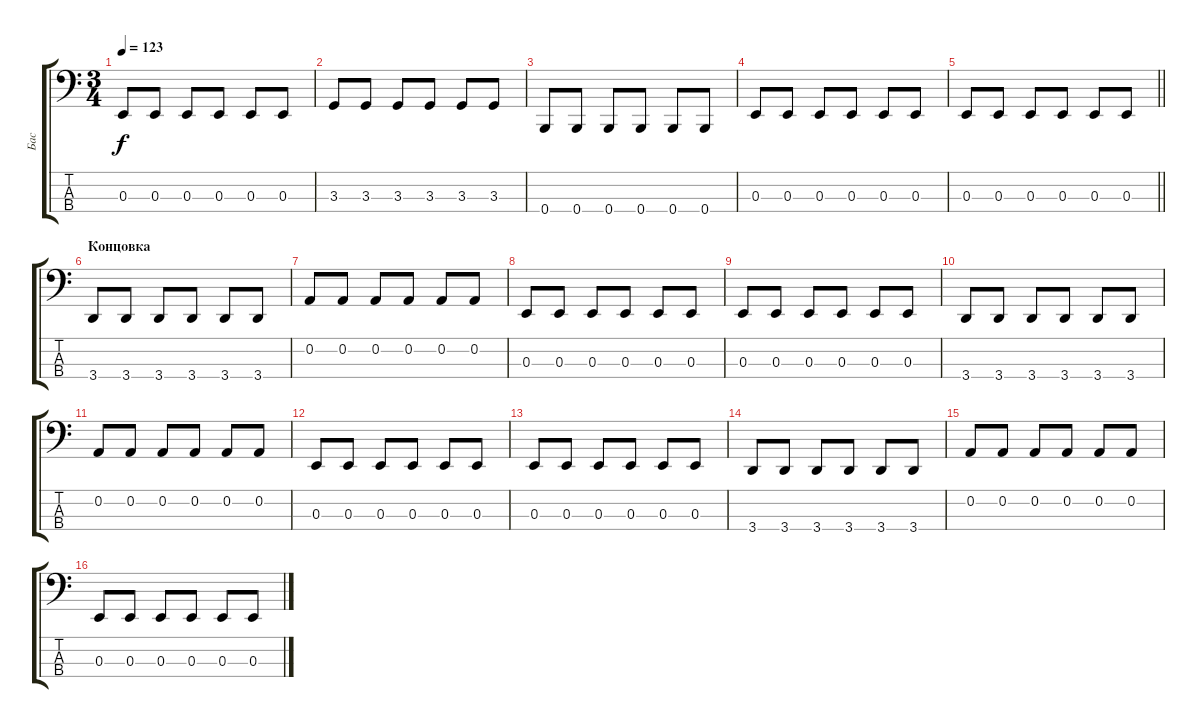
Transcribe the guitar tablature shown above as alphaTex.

\track ("Бас" "Бас") {instrument electricbasspick}
\staff {score tabs}
\tuning (D2 A1 E1 B0) {hide}
\ts (3 4)
\tempo 123
\clef f4
\ks c
0.3.8{dy f} 0.3.8 0.3.8 0.3.8 0.3.8 0.3.8 |
3.3.8 3.3.8 3.3.8 3.3.8 3.3.8 3.3.8 |
0.4.8 0.4.8 0.4.8 0.4.8 0.4.8 0.4.8 |
0.3.8 0.3.8 0.3.8 0.3.8 0.3.8 0.3.8 |
\barLineRight lightlight
0.3.8 0.3.8 0.3.8 0.3.8 0.3.8 0.3.8 |
\section ("" "Концовка")
3.4.8 3.4.8 3.4.8 3.4.8 3.4.8 3.4.8 |
0.2.8 0.2.8 0.2.8 0.2.8 0.2.8 0.2.8 |
0.3.8 0.3.8 0.3.8 0.3.8 0.3.8 0.3.8 |
0.3.8 0.3.8 0.3.8 0.3.8 0.3.8 0.3.8 |
3.4.8 3.4.8 3.4.8 3.4.8 3.4.8 3.4.8 |
0.2.8 0.2.8 0.2.8 0.2.8 0.2.8 0.2.8 |
0.3.8 0.3.8 0.3.8 0.3.8 0.3.8 0.3.8 |
0.3.8 0.3.8 0.3.8 0.3.8 0.3.8 0.3.8 |
3.4.8 3.4.8 3.4.8 3.4.8 3.4.8 3.4.8 |
0.2.8 0.2.8 0.2.8 0.2.8 0.2.8 0.2.8 |
0.3.8 0.3.8 0.3.8 0.3.8 0.3.8 0.3.8
